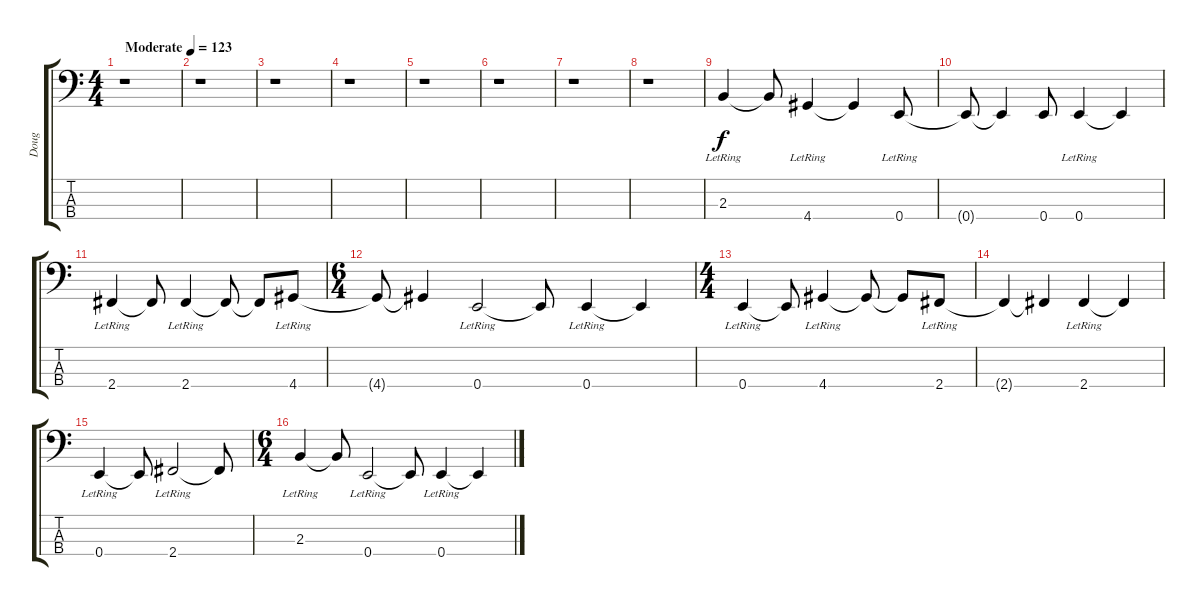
\track ("Doug" "Doug") {instrument synthbass2}
\staff {score tabs}
\tuning (G2 D2 A1 E1) {hide}
\ts (4 4)
\tempo (123 "Moderate")
\clef f4
\ks c
r.1{dy f instrument synthbass2} |
r.1 |
r.1 |
r.1 |
r.1 |
r.1 |
r.1 |
r.1 |
2.3{lr}.4 2.3{t}.8 4.4{lr}.4 4.4{t}.4 0.4{lr}.8 |
0.4{t}.8 0.4{t}.4 0.4.8 0.4{lr}.4 0.4{t}.4 |
2.4{lr}.4 2.4{t}.8 2.4{lr}.4 2.4{t}.8 2.4{t}.8 4.4{lr}.8 |
\ts (6 4)
4.4{t}.8 4.4{t}.4 0.4{lr}.2 0.4{t}.8 0.4{lr}.4 0.4{t}.4 |
\ts (4 4)
0.4{lr}.4 0.4{t}.8 4.4{lr}.4 4.4{t}.8 4.4{t}.8 2.4{lr}.8 |
2.4{t}.4 2.4{t}.4 2.4{lr}.4 2.4{t}.4 |
0.4{lr}.4 0.4{t}.8 2.4{lr}.2 2.4{t}.8 |
\ts (6 4)
2.3{lr}.4 2.3{t}.8 0.4{lr}.2 0.4{t}.8 0.4{lr}.4 0.4{t}.4
